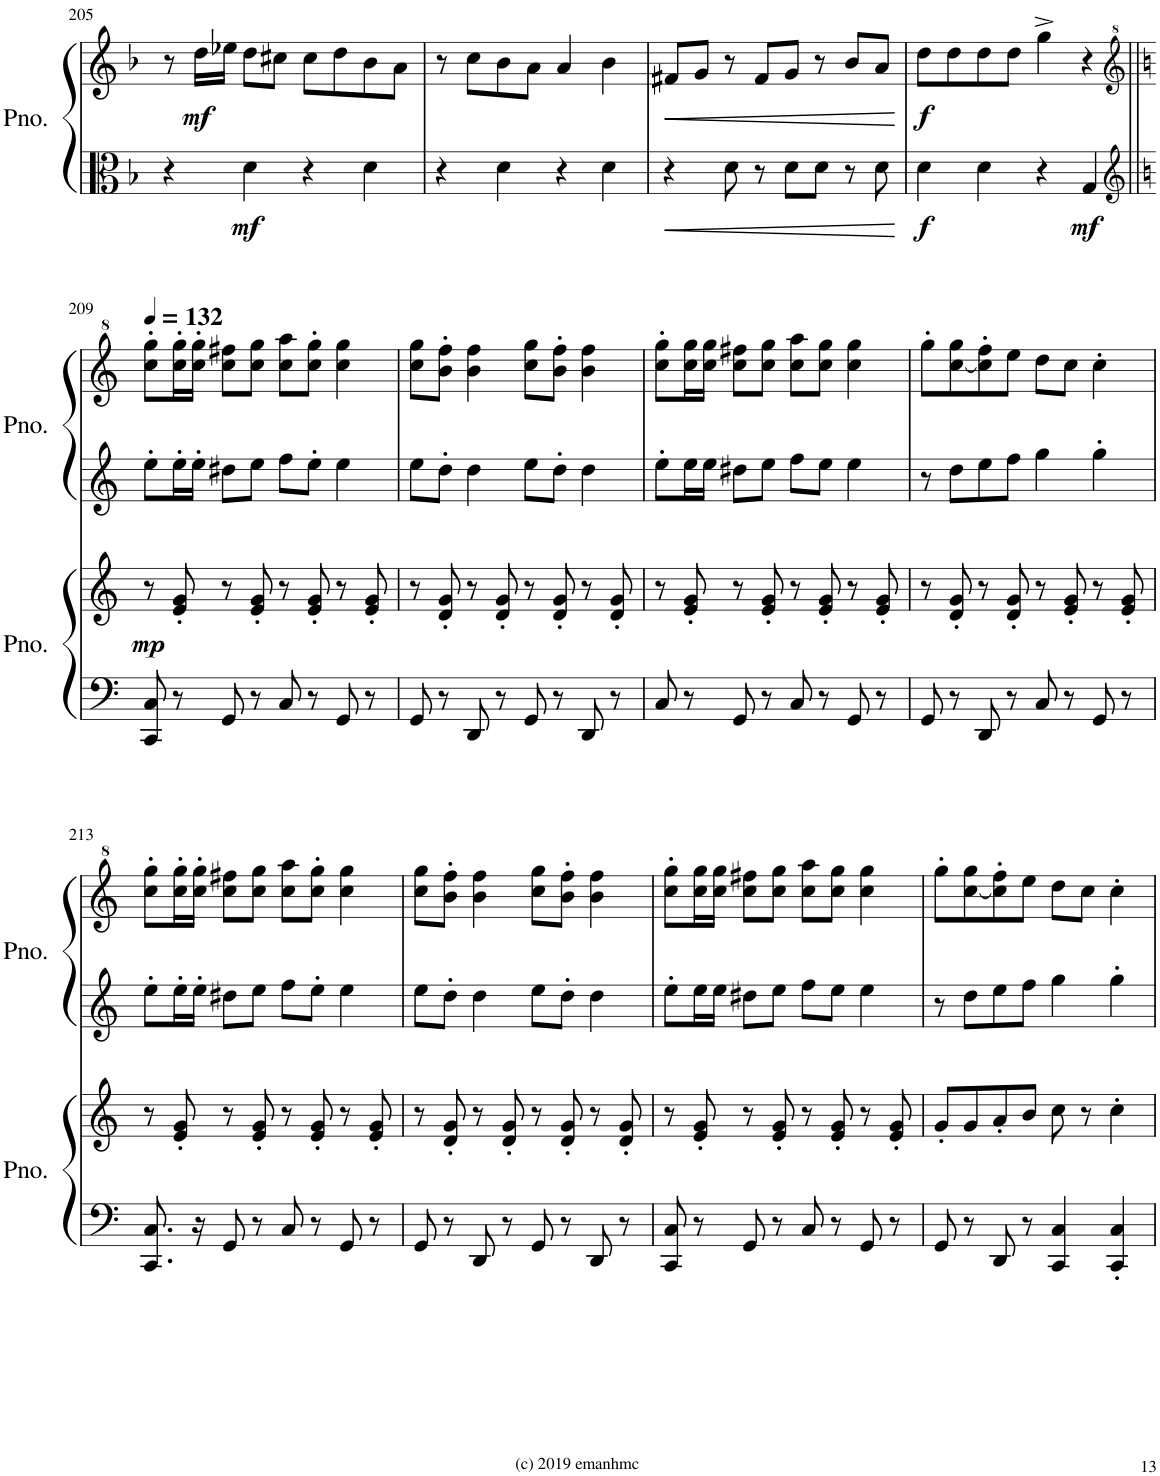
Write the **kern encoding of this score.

**kern	**kern	**dynam	**kern	**kern	**dynam
*part2	*part2	*part2	*part1	*part1	*part1
*staff4	*staff3	*staff3/4	*staff2	*staff1	*staff1/2
*I"Piano	*	*	*I"Piano	*	*
*I'Pno.	*	*	*I'Pno.	*	*
!!LO:PB:g=z
*clefF4	*clefG2	*	*clefC3	*clefG2	*
*k[b-]	*k[b-]	*	*k[b-]	*k[b-]	*
*M4/4	*M4/4	*	*M4/4	*M4/4	*
*met(c)	*met(c)	*	*met(c)	*met(c)	*
=205	=205	=205	=205	=205	=205
1r	1r	.	4r	8r	.
!	!	!	!	!	!LO:DY:b
.	.	.	.	16dd\LL	mf
.	.	.	.	16ee-X\JJ	.
!	!	!	!	!	!LO:DY:b=2
.	.	.	4d\	8dd\L	mf
.	.	.	.	8cc#X\J	.
.	.	.	4r	8cc#\L	.
.	.	.	.	8dd\	.
.	.	.	4d\	8b-\	.
.	.	.	.	8a\J	.
=206	=206	=206	=206	=206	=206
1r	1r	.	4r	8r	.
.	.	.	.	8cc\L	.
.	.	.	4d\	8b-\	.
.	.	.	.	8a\J	.
.	.	.	4r	4a/	.
.	.	.	4d\	4b-\	.
=207	=207	=207	=207	=207	=207
!	!	!	!	!	!LO:HP:b
1r	1r	.	4r	8f#X/L	<
.	.	.	.	8g/J	.
.	.	.	8d\	8r	.
.	.	.	8r	8f#/L	.
.	.	.	8d\L	8g/J	.
.	.	.	8d\J	8r	.
.	.	.	8r	8b-/L	.
.	.	.	8d\	8a/J	.
.	.	.	.	.	[
=208	=208	=208	=208	=208	=208
!	!	!	!	!	!LO:DY:b=2
!	!	!	!	!	!LO:DY:n=1:b
1r	1r	.	4d\	8dd\L	f f
.	.	.	.	8dd\	.
.	.	.	4d\	8dd\	.
.	.	.	.	8dd\J	.
.	.	.	4r	4gg^\	.
!	!	!	!	!	!LO:DY:n=2:b=2
.	.	.	4G/	4r	mf
!!LO:LB:g=z
=209||	=209||	=209||	=209||	=209||	=209||
*clefF4	*clefG2	*	*clefG2	*clefG^2	*
*k[]	*k[]	*	*k[]	*k[]	*
*	*	*	*	*MM132	*
!	!	!LO:DY:b	!	!	!
8CC/ 8C/	8r	mp	8ee'\L	8ccc\' 8ggg\'L	.
8r	8e/' 8g/'	.	16ee'\L	16ccc\' 16ggg\'L	.
.	.	.	16ee'\JJ	16ccc\' 16ggg\'JJ	.
8GG/	8r	.	8dd#X\L	8ccc\ 8fff#X\L	.
8r	8e/' 8g/'	.	8ee\J	8ccc\ 8ggg\J	.
8C/	8r	.	8ff\L	8ccc\ 8aaa\L	.
8r	8e/' 8g/'	.	8ee'\J	8ccc\' 8ggg\'J	.
8GG/	8r	.	4ee\	4ccc\ 4ggg\	.
8r	8e/' 8g/'	.	.	.	.
=210	=210	=210	=210	=210	=210
8GG/	8r	.	8ee\L	8ccc\ 8ggg\L	.
8r	8d/' 8g/'	.	8dd'\J	8bb\' 8fff\'J	.
8DD/	8r	.	4dd\	4bb\ 4fff\	.
8r	8d/' 8g/'	.	.	.	.
8GG/	8r	.	8ee\L	8ccc\ 8ggg\L	.
8r	8d/' 8g/'	.	8dd'\J	8bb\' 8fff\'J	.
8DD/	8r	.	4dd\	4bb\ 4fff\	.
8r	8d/' 8g/'	.	.	.	.
=211	=211	=211	=211	=211	=211
8C/	8r	.	8ee'\L	8ccc\' 8ggg\'L	.
8r	8e/' 8g/'	.	16ee\L	16ccc\ 16ggg\L	.
.	.	.	16ee\JJ	16ccc\ 16ggg\JJ	.
8GG/	8r	.	8dd#X\L	8ccc\ 8fff#X\L	.
8r	8e/' 8g/'	.	8ee\J	8ccc\ 8ggg\J	.
8C/	8r	.	8ff\L	8ccc\ 8aaa\L	.
8r	8e/' 8g/'	.	8ee\J	8ccc\ 8ggg\J	.
8GG/	8r	.	4ee\	4ccc\ 4ggg\	.
8r	8e/' 8g/'	.	.	.	.
=212	=212	=212	=212	=212	=212
8GG/	8r	.	8r	8ggg'\L	.
8r	8d/' 8g/'	.	8dd\L	[8ccc\ 8ggg\	.
8DD/	8r	.	8ee\	8ccc\]' 8fff\'	.
8r	8d/' 8g/'	.	8ff\J	8eee\J	.
8C/	8r	.	4gg\	8ddd\L	.
8r	8e/' 8g/'	.	.	8ccc\J	.
8GG/	8r	.	4gg'\	4ccc'\	.
8r	8e/' 8g/'	.	.	.	.
!!LO:LB:g=z
=213	=213	=213	=213	=213	=213
8.CC/ 8.C/	8r	.	8ee'\L	8ccc\' 8ggg\'L	.
.	8e/' 8g/'	.	16ee'\L	16ccc\' 16ggg\'L	.
16r	.	.	16ee'\JJ	16ccc\' 16ggg\'JJ	.
8GG/	8r	.	8dd#X\L	8ccc\ 8fff#X\L	.
8r	8e/' 8g/'	.	8ee\J	8ccc\ 8ggg\J	.
8C/	8r	.	8ff\L	8ccc\ 8aaa\L	.
8r	8e/' 8g/'	.	8ee'\J	8ccc\' 8ggg\'J	.
8GG/	8r	.	4ee\	4ccc\ 4ggg\	.
8r	8e/' 8g/'	.	.	.	.
=214	=214	=214	=214	=214	=214
8GG/	8r	.	8ee\L	8ccc\ 8ggg\L	.
8r	8d/' 8g/'	.	8dd'\J	8bb\' 8fff\'J	.
8DD/	8r	.	4dd\	4bb\ 4fff\	.
8r	8d/' 8g/'	.	.	.	.
8GG/	8r	.	8ee\L	8ccc\ 8ggg\L	.
8r	8d/' 8g/'	.	8dd'\J	8bb\' 8fff\'J	.
8DD/	8r	.	4dd\	4bb\ 4fff\	.
8r	8d/' 8g/'	.	.	.	.
=215	=215	=215	=215	=215	=215
8CC/ 8C/	8r	.	8ee'\L	8ccc\' 8ggg\'L	.
8r	8e/' 8g/'	.	16ee\L	16ccc\ 16ggg\L	.
.	.	.	16ee\JJ	16ccc\ 16ggg\JJ	.
8GG/	8r	.	8dd#X\L	8ccc\ 8fff#X\L	.
8r	8e/' 8g/'	.	8ee\J	8ccc\ 8ggg\J	.
8C/	8r	.	8ff\L	8ccc\ 8aaa\L	.
8r	8e/' 8g/'	.	8ee\J	8ccc\ 8ggg\J	.
8GG/	8r	.	4ee\	4ccc\ 4ggg\	.
8r	8e/' 8g/'	.	.	.	.
=216	=216	=216	=216	=216	=216
8GG/	8g'/L	.	8r	8ggg'\L	.
8r	8g/	.	8dd\L	[8ccc\ 8ggg\	.
8DD/	8a'/	.	8ee\	8ccc\]' 8fff\'	.
8r	8b/J	.	8ff\J	8eee\J	.
4CC/ 4C/	8cc\	.	4gg\	8ddd\L	.
.	8r	.	.	8ccc\J	.
4CC/' 4C/'	4cc'\	.	4gg'\	4ccc'\	.
=	=	=	=	=	=
*-	*-	*-	*-	*-	*-
